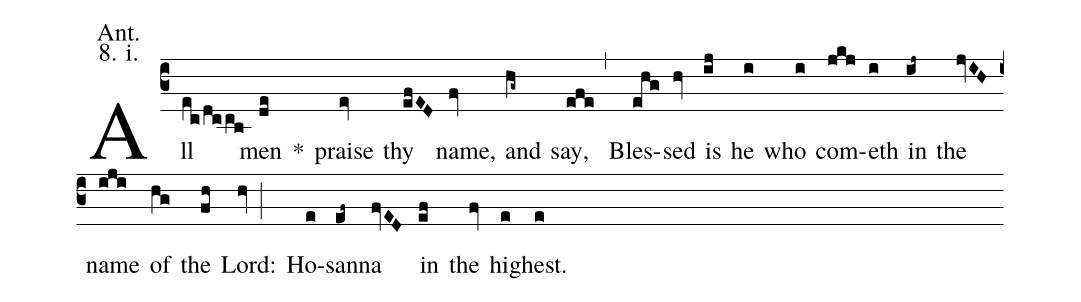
annotation: Ant.;
annotation: 8. i.;
%%
(c3) All(ec/dccb) men(de) <sp>*</sp>() praise(ev) thy(efED) name,(fv) and(hg~) say,(efe,) Bles(ehg)sed(hv) is(ij) he(i) who(i) com(jkj)eth(i) in(ij~) the(jvIH) name(iji) of(hg) the(fh) Lord:(hv;) Ho(e)san(ef~)na(fvED) in(ef) the(fv) high(e)est.(e)
